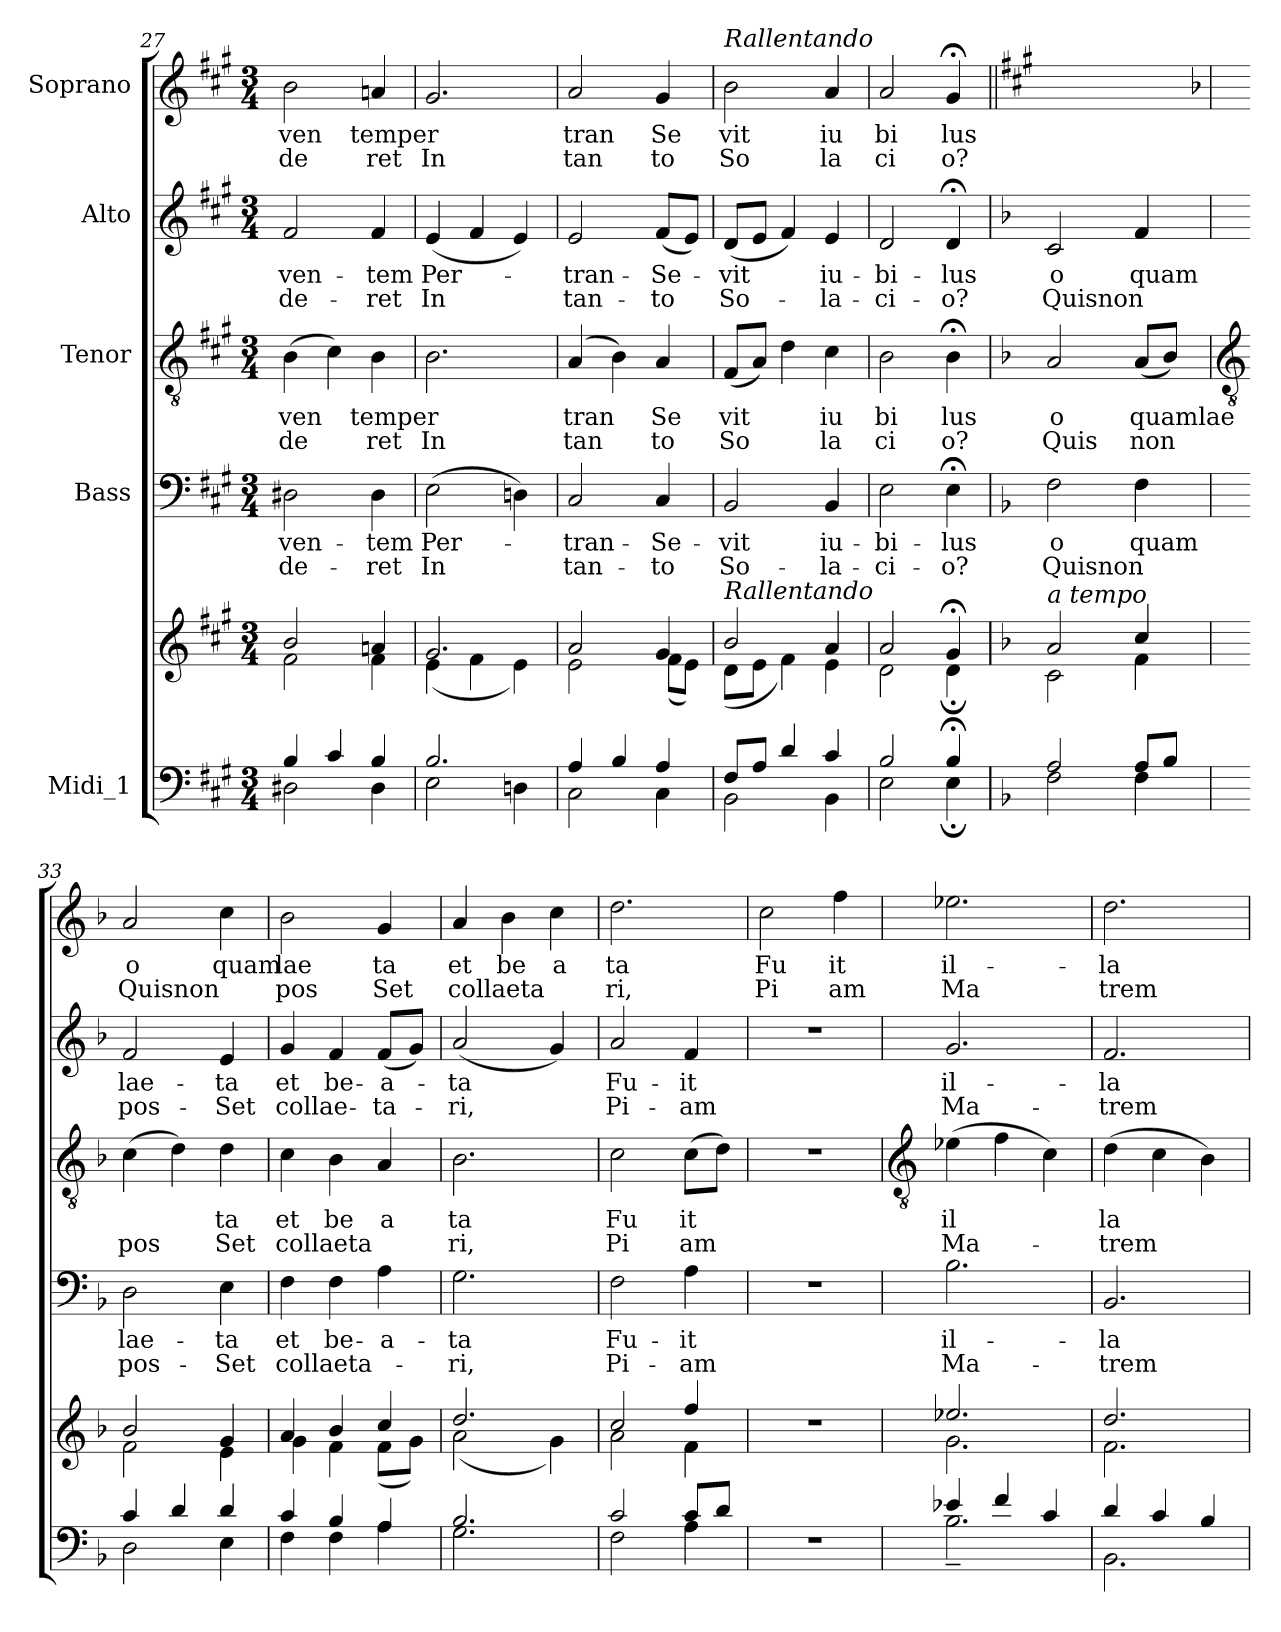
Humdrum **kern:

**kern	**kern	**kern	**text	**text	**kern	**text	**text	**kern	**text	**text	**kern	**text	**text
*part5	*part5	*part4	*part4	*part4	*part3	*part3	*part3	*part2	*part2	*part2	*part1	*part1	*part1
*staff6	*staff5	*staff4	*staff4	*staff4	*staff3	*staff3	*staff3	*staff2	*staff2	*staff2	*staff1	*staff1	*staff1
*I"Midi_1	*	*I"Bass	*	*	*I"Tenor	*	*	*I"Alto	*	*	*I"Soprano	*	*
*clefF4	*clefG2	*clefF4	*	*	*clefGv2	*	*	*clefG2	*	*	*clefG2	*	*
*k[f#c#g#]	*k[f#c#g#]	*k[f#c#g#]	*	*	*k[f#c#g#]	*	*	*k[f#c#g#]	*	*	*k[f#c#g#]	*	*
*A:	*A:	*A:	*	*	*A:	*	*	*A:	*	*	*A:	*	*
*M3/4	*M3/4	*M3/4	*	*	*M3/4	*	*	*M3/4	*	*	*M3/4	*	*
=27	=27	=27	=27	=27	=27	=27	=27	=27	=27	=27	=27	=27	=27
*^	*^	*	*	*	*	*	*	*	*	*	*	*	*
!	!	!	!	!	!LO:LY:b	!LO:LY:b	!	!LO:LY:b	!LO:LY:b	!	!LO:LY:b	!LO:LY:b	!	!LO:LY:b	!LO:LY:b
4B/	2D#X\	2b/	2f#\	2D#X\	-ven-	-de-	(>4B\	ven	de	2f#/	-ven-	-de-	2b\	ven	de
4c#/	.	.	.	.	.	.	4c#\)	.	.	.	.	.	.	.	.
!	!	!	!	!	!LO:LY:b	!LO:LY:b	!	!LO:LY:b	!LO:LY:b	!	!LO:LY:b	!LO:LY:b	!	!LO:LY:b	!LO:LY:b
4B/	4D#\	4an/	4f#\	4D#\	-tem	ret	4B\	temper	ret	4f#/	-tem	ret	4an/	temper	ret
=28	=28	=28	=28	=28	=28	=28	=28	=28	=28	=28	=28	=28	=28	=28	=28
!	!	!	!	!	!LO:LY:b	!LO:LY:b	!	!	!LO:LY:b	!	!LO:LY:b	!LO:LY:b	!	!	!LO:LY:b
2.B/	2E\	2.g#/	(<4e\	(>2E\	Per-	-In	2.B\	.	In	(<4e/	Per-	-In	2.g#/	.	In
.	.	.	4f#\	.	.	.	.	.	.	4f#/	.	.	.	.	.
.	4Dn\	.	4e\)	4Dn\)	.	.	.	.	.	4e/)	.	.	.	.	.
=29	=29	=29	=29	=29	=29	=29	=29	=29	=29	=29	=29	=29	=29	=29	=29
!	!	!	!	!	!LO:LY:b	!LO:LY:b	!	!LO:LY:b	!LO:LY:b	!	!LO:LY:b	!LO:LY:b	!	!LO:LY:b	!LO:LY:b
4A/	2C#\	2a/	2e\	2C#/	tran-	-tan-	(>4A/	tran	tan	2e/	tran-	-tan-	2a/	tran	tan
4B/	.	.	.	.	.	.	4B\)	.	.	.	.	.	.	.	.
!	!	!	!	!	!LO:LY:b	!LO:LY:b	!	!LO:LY:b	!LO:LY:b	!	!LO:LY:b	!LO:LY:b	!	!LO:LY:b	!LO:LY:b
4A/	4C#\	4g#/	(<8f#\L	4C#/	-Se-	-to	4A/	Se	to	(<8f#/L	-Se-	-to	4g#/	Se	to
.	.	.	8e\J)	.	.	.	.	.	.	8e/J)	.	.	.	.	.
=30	=30	=30	=30	=30	=30	=30	=30	=30	=30	=30	=30	=30	=30	=30	=30
!	!	!	!	!	!	!	!	!	!	!	!	!	!LO:TX:a:i:t=Rallentando	!	!
!	!	!LO:TX:a:i:t=Rallentando	!	!	!	!	!	!	!	!	!	!	!	!	!
!	!	!	!	!	!LO:LY:b	!LO:LY:b	!	!LO:LY:b	!LO:LY:b	!	!LO:LY:b	!LO:LY:b	!	!LO:LY:b	!LO:LY:b
8F#/L	2BB\	2b/	(<8d\L	2BB/	vit	So-	(<8F#/L	vit	So	(<8d/L	vit	So-	2b\	vit	So
8A/J	.	.	8e\J	.	.	.	8A/J)	.	.	8e/J	.	.	.	.	.
4d/	.	.	4f#\)	.	.	.	4d\	.	.	4f#/)	.	.	.	.	.
!	!	!	!	!	!LO:LY:b	!LO:LY:b	!	!LO:LY:b	!LO:LY:b	!	!LO:LY:b	!LO:LY:b	!	!LO:LY:b	!LO:LY:b
4c#/	4BB\	4a/	4e\	4BB/	-iu-	-la-	4c#\	iu	la	4e/	-iu-	-la-	4a/	iu	la
=31	=31	=31	=31	=31	=31	=31	=31	=31	=31	=31	=31	=31	=31	=31	=31
!	!	!	!	!	!LO:LY:b	!LO:LY:b	!	!LO:LY:b	!LO:LY:b	!	!LO:LY:b	!LO:LY:b	!	!LO:LY:b	!LO:LY:b
2B/	2E\	2a/	2d\	2E\	-bi-	-ci-	2B\	bi	ci	2d/	-bi-	-ci-	2a/	bi	ci
!	!	!	!	!	!LO:LY:b	!LO:LY:b	!	!LO:LY:b	!LO:LY:b	!	!LO:LY:b	!LO:LY:b	!	!LO:LY:b	!LO:LY:b
4B;;</	4E\	4g#;;</	4d\	4E;<\	-lus	o?	4B;<\	lus	o?	4d;</	-lus	o?	4g#;</	lus	o?
=32	=32	=32	=32	=32	=32||	=32||	=32	=32||	=32||	=32	=32||	=32||	=32||	=32||	=32||
*k[b-]	*	*k[b-]	*	*k[b-]	*	*	*k[b-]	*	*	*k[b-]	*	*	*	*	*
*F:	*	*F:	*	*F:	*	*	*F:	*	*	*F:	*	*	*	*	*
!	!	!LO:TX:a:i:t=a tempo	!	!	!	!	!	!	!	!	!	!	!	!	!
!	!	!	!	!	!LO:LY:b	!LO:LY:b	!	!LO:LY:b	!LO:LY:b	!	!LO:LY:b	!LO:LY:b	!	!	!
2A/	2F\	2a/	2c\	2F\	o	Quisnon	2A/	o	Quis	2c/	o	Quisnon	4ryy	.	.
.	.	.	.	.	.	.	.	.	.	.	.	.	4ryy	.	.
!	!	!	!	!	!LO:LY:b	!	!	!LO:LY:b	!LO:LY:b	!	!LO:LY:b	!	!	!	!
8A/L	4F\	4cc/	4f\	4F\	quam	.	(<8A/L	quamlae	non	4f/	quam	.	4ryy	.	.
8B-/J	.	.	.	.	.	.	8B-/J)	.	.	.	.	.	.	.	.
*	*	*	*	*	*	*	*	*	*	*	*	*	*k[b-]	*	*
*	*	*	*	*	*	*	*	*	*	*	*	*	*F:	*	*
!!LO:LB:g=z
=33	=33	=33	=33	=33	=33	=33	=33	=33	=33	=33	=33	=33	=33	=33	=33
*	*	*	*	*	*	*	*clefGv2	*	*	*	*	*	*	*	*
!	!	!	!	!	!LO:LY:b	!LO:LY:b	!	!	!LO:LY:b	!	!LO:LY:b	!LO:LY:b	!	!LO:LY:b	!LO:LY:b
4c/	2D\	2b-/	2f\	2D\	lae-	-pos-	(>4c\	.	pos	2f/	lae-	-pos-	2a/	o	Quisnon
4d/	.	.	.	.	.	.	4d\)	.	.	.	.	.	.	.	.
!	!	!	!	!	!LO:LY:b	!LO:LY:b	!	!LO:LY:b	!LO:LY:b	!	!LO:LY:b	!LO:LY:b	!	!LO:LY:b	!
4d/	4E\	4g/	4e\	4E\	-ta	Set	4d\	ta	Set	4e/	-ta	Set	4cc\	quam	.
=34	=34	=34	=34	=34	=34	=34	=34	=34	=34	=34	=34	=34	=34	=34	=34
!	!	!	!	!	!LO:LY:b	!LO:LY:b	!	!LO:LY:b	!LO:LY:b	!	!LO:LY:b	!LO:LY:b	!	!LO:LY:b	!LO:LY:b
4c/	4F\	4a/	4g\	4F\	et	collaeta-	4c\	et	collaeta	4g/	et	collae-	2b-\	lae	pos
!	!	!	!	!	!LO:LY:b	!	!	!LO:LY:b	!	!	!LO:LY:b	!	!	!	!
4B-/	4F\	4b-/	4f\	4F\	-be-	.	4B-\	be	.	4f/	-be-	.	.	.	.
!	!	!	!	!	!LO:LY:b	!	!	!LO:LY:b	!	!	!LO:LY:b	!LO:LY:b	!	!LO:LY:b	!LO:LY:b
4A/	4A\	4cc/	(<8f\L	4A\	-a-	.	4A/	a	.	(<8f/L	-a-	-ta-	4g/	ta	Set
.	.	.	8g\J)	.	.	.	.	.	.	8g/J)	.	.	.	.	.
=35	=35	=35	=35	=35	=35	=35	=35	=35	=35	=35	=35	=35	=35	=35	=35
!	!	!	!	!	!LO:LY:b	!LO:LY:b	!	!LO:LY:b	!LO:LY:b	!	!LO:LY:b	!LO:LY:b	!	!LO:LY:b	!LO:LY:b
2.B-/	2.G\	2.dd/	(<2a\	2.G\	-ta	ri,	2.B-\	ta	ri,	(<2a/	-ta	ri,	4a/	et	collaeta
!	!	!	!	!	!	!	!	!	!	!	!	!	!	!LO:LY:b	!
.	.	.	.	.	.	.	.	.	.	.	.	.	4b-\	be	.
!	!	!	!	!	!	!	!	!	!	!	!	!	!	!LO:LY:b	!
.	.	.	4g\)	.	.	.	.	.	.	4g/)	.	.	4cc\	a	.
=36	=36	=36	=36	=36	=36	=36	=36	=36	=36	=36	=36	=36	=36	=36	=36
!	!	!	!	!	!LO:LY:b	!LO:LY:b	!	!LO:LY:b	!LO:LY:b	!	!LO:LY:b	!LO:LY:b	!	!LO:LY:b	!LO:LY:b
2c/	2F\	2cc/	2a\	2F\	Fu-	-Pi-	2c\	Fu	Pi	2a/	Fu-	-Pi-	2.dd\	ta	ri,
!	!	!	!	!	!LO:LY:b	!LO:LY:b	!	!LO:LY:b	!LO:LY:b	!	!LO:LY:b	!LO:LY:b	!	!	!
8c/L	4A\	4ff/	4f\	4A\	-it	am	(>8c\L	it	am	4f/	-it	am	.	.	.
8d/J	.	.	.	.	.	.	8d\J)	.	.	.	.	.	.	.	.
*v	*v	*	*	*	*	*	*	*	*	*	*	*	*	*	*
*	*v	*v	*	*	*	*	*	*	*	*	*	*	*	*
=37	=37	=37	=37	=37	=37	=37	=37	=37	=37	=37	=37	=37	=37
!	!	!	!	!	!	!	!	!	!	!	!	!LO:LY:b	!LO:LY:b
2.r	2.r	2.r	.	.	2.r	.	.	2.r	.	.	2cc\	Fu	Pi
!	!	!	!	!	!	!	!	!	!	!	!	!LO:LY:b	!LO:LY:b
.	.	.	.	.	.	.	.	.	.	.	4ff\	it	am
!!LO:LB:g=z
=38	=38	=38	=38	=38	=38	=38	=38	=38	=38	=38	=38	=38	=38
*	*	*	*	*	*clefGv2	*	*	*	*	*	*	*	*
*^	*^	*	*	*	*	*	*	*	*	*	*	*	*
!	!	!	!	!	!LO:LY:b	!LO:LY:b	!	!LO:LY:b	!LO:LY:b	!	!LO:LY:b	!LO:LY:b	!	!LO:LY:b	!LO:LY:b
4e-X/	2.B-~\	2.ee-X/	2.g\	2.B-\	il-	-Ma-	(>4e-X\	il	Ma-	2.g/	il-	-Ma-	2.ee-X\	il-	-Ma
4f/	.	.	.	.	.	.	4f\	.	.	.	.	.	.	.	.
4c/	.	.	.	.	.	.	4c\)	.	.	.	.	.	.	.	.
=39	=39	=39	=39	=39	=39	=39	=39	=39	=39	=39	=39	=39	=39	=39	=39
!	!	!	!	!	!LO:LY:b	!LO:LY:b	!	!LO:LY:b	!LO:LY:b	!	!LO:LY:b	!LO:LY:b	!	!LO:LY:b	!LO:LY:b
4d/	2.BB-\	2.dd/	2.f\	2.BB-/	-la	trem	(>4d\	-la	trem	2.f/	-la	trem	2.dd\	la	trem
4c/	.	.	.	.	.	.	4c\	.	.	.	.	.	.	.	.
4B-/	.	.	.	.	.	.	4B-\)	.	.	.	.	.	.	.	.
*v	*v	*	*	*	*	*	*	*	*	*	*	*	*	*	*
*	*v	*v	*	*	*	*	*	*	*	*	*	*	*	*
=	=	=	=	=	=	=	=	=	=	=	=	=	=
*-	*-	*-	*-	*-	*-	*-	*-	*-	*-	*-	*-	*-	*-
